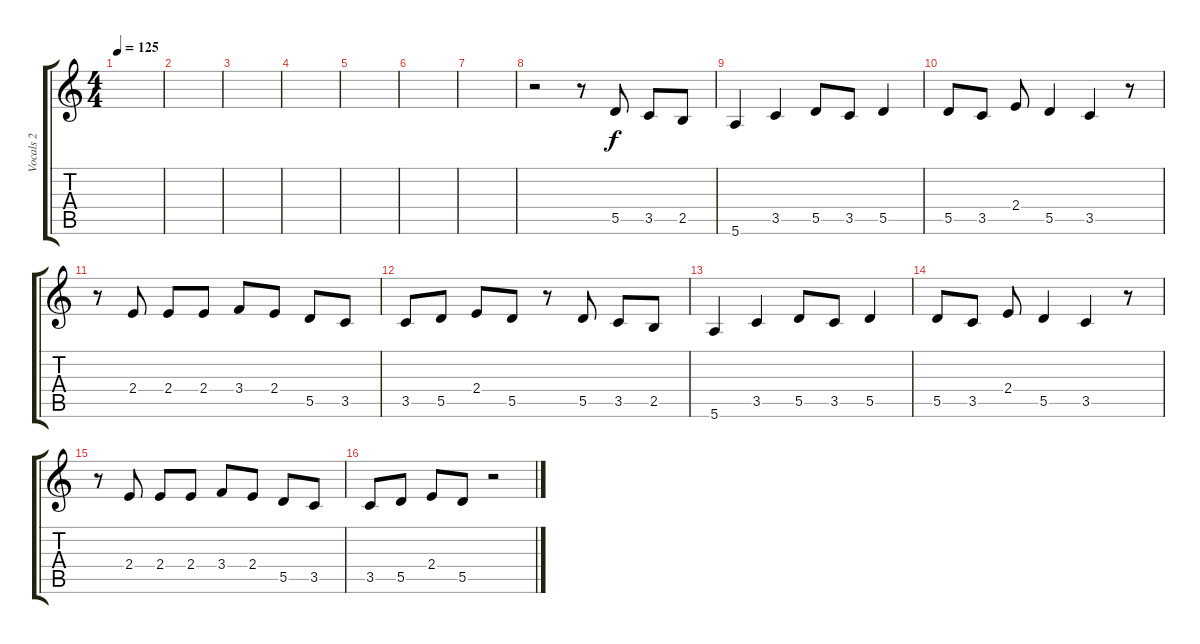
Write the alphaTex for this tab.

\track ("Vocals 2" "Vocals 2") {instrument overdrivenguitar}
\staff {score tabs}
\tuning (E4 B3 G3 D3 A2 E2) {hide}
\ts (4 4)
\tempo 125
\clef g2
\ks c
|
|
|
|
|
|
|
r.2 r.8 5.5.8 3.5.8 2.5.8 |
5.6.4 3.5.4 5.5.8 3.5.8 5.5.4 |
5.5.8 3.5.8 2.4.8 5.5.4 3.5.4 r.8 |
r.8 2.4.8 2.4.8 2.4.8 3.4.8 2.4.8 5.5.8 3.5.8 |
3.5.8 5.5.8 2.4.8 5.5.8 r.8 5.5.8 3.5.8 2.5.8 |
5.6.4 3.5.4 5.5.8 3.5.8 5.5.4 |
5.5.8 3.5.8 2.4.8 5.5.4 3.5.4 r.8 |
r.8 2.4.8 2.4.8 2.4.8 3.4.8 2.4.8 5.5.8 3.5.8 |
3.5.8 5.5.8 2.4.8 5.5.8 r.2
